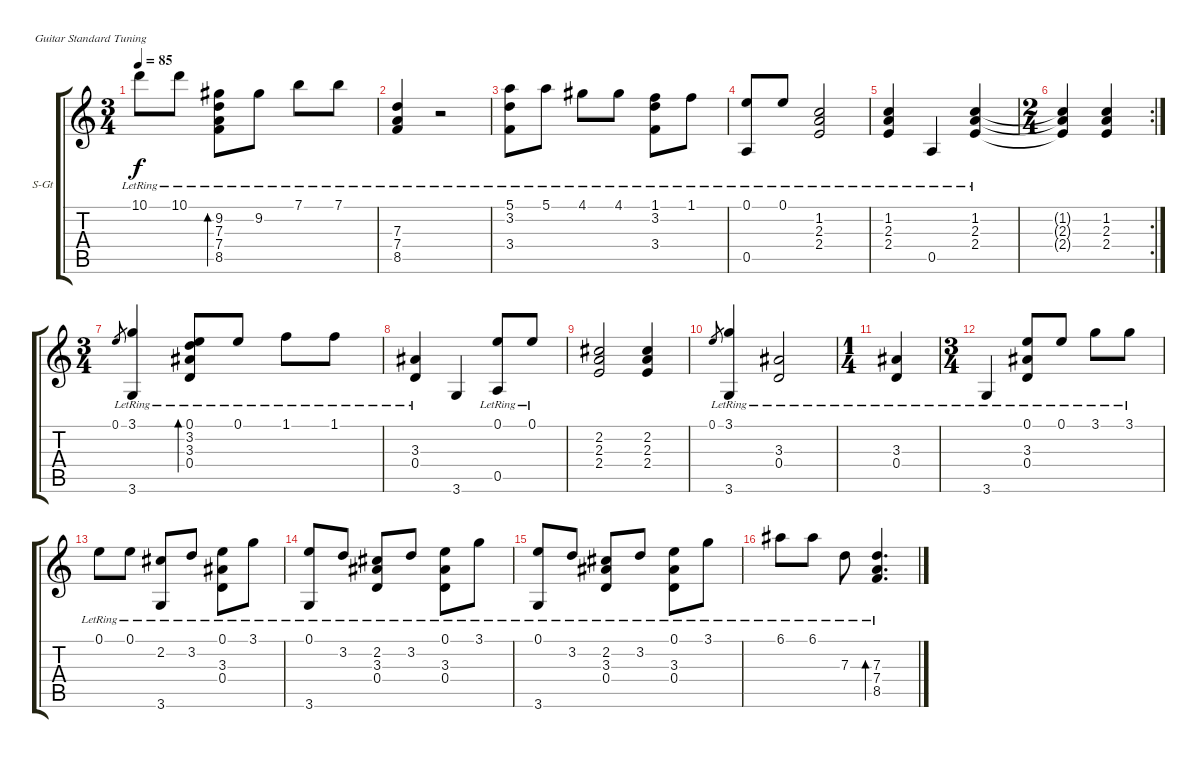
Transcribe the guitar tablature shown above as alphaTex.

\defaultSystemsLayout 4
\bracketExtendMode groupsimilarinstruments
\firstSystemTrackNameOrientation horizontal
\otherSystemsTrackNameOrientation horizontal
\track ("Steel Guitar" "S-Gt") {instrument acousticguitarsteel}
\staff {score tabs}
\tuning (E4 B3 G3 D3 A2 E2)
\ts (3 4)
\tempo 85
\clef g2
\scale
0.485477
\ks c
10.1{lr}.8{dy f instrument acousticguitarsteel} 10.1{lr}.8 (9.2{lr} 8.5{lr} 7.4{lr} 7.3{lr}).8{bd 126} 9.2{lr}.8 7.1{lr}.8 7.1{lr}.8 |
\scale
0.257261 (8.5{lr} 7.4{lr} 7.3{lr}).4 r.2 |
\scale
0.257261 (5.1{lr} 3.4{lr} 3.2).8 5.1{lr}.8 4.1{lr}.8 4.1{lr}.8 (3.4{lr} 1.1{lr} 3.2).8 1.1{lr}.8 |
\scale
0.251012 (0.1{lr} 0.5{lr}).8 0.1{lr}.8 (2.3{lr} 1.2{lr} 2.4{lr}).2 |
\scale
0.251012 (2.4{lr} 2.3{lr} 1.2{lr}).4 0.5{lr}.4 (2.4{lr} 2.3{lr} 1.2{lr}).4 |
\rc 2
\ts (2 4)
\scale
0.497976 (2.4{t} 2.3{t} 1.2{t}).4 (2.4 2.3 1.2).4 |
\ts (3 4)
\scale
0.485477 0.1.8{gr} (3.1{lr} 3.6{lr}).4 (3.3{lr} 0.4{lr} 3.2{lr} 0.1{lr}).8{bd 126} 0.1{lr}.8 1.1{lr}.8 1.1{lr}.8 |
\scale
0.257261 (0.4{lr} 3.3{lr}).4 3.6.4 (0.5{lr} 0.1{lr}).8 0.1{lr}.8 |
\scale
0.257261 (2.2 2.3 2.4).2 (2.4 2.3 2.2).4 |
\scale
0.209459 0.1.8{gr} (3.1{lr} 3.6{lr}).4 (0.4{lr} 3.3{lr}).2 |
\ts (1 4)
\scale
0.39527 (0.4{lr} 3.3{lr}).4 |
\ts (3 4)
\scale
0.39527 3.6{lr}.4 (0.1{lr} 3.3{lr} 0.4{lr}).8 0.1{lr}.8 3.1{lr}.8 3.1{lr}.8 |
\scale
0.333333 0.1{lr}.8 0.1{lr}.8 (2.2{lr} 3.6{lr}).8 3.2{lr}.8 (0.1{lr} 0.4{lr} 3.3).8 3.1{lr}.8 |
\scale
0.333333 (0.1{lr} 3.6{lr}).8 3.2{lr}.8 (2.2{lr} 0.4{lr} 3.3).8 3.2{lr}.8 (0.1{lr} 0.4 3.3).8 3.1{lr}.8 |
\scale
0.333333 (0.1{lr} 3.6{lr}).8 3.2{lr}.8 (2.2{lr} 0.4{lr} 3.3).8 3.2{lr}.8 (0.1{lr} 0.4 3.3).8 3.1{lr}.8 |
\scale
0.333333 6.1{lr}.8 6.1{lr}.8 7.3{lr}.8 (8.5{lr} 7.4{lr} 7.3).4{d bd 122}
